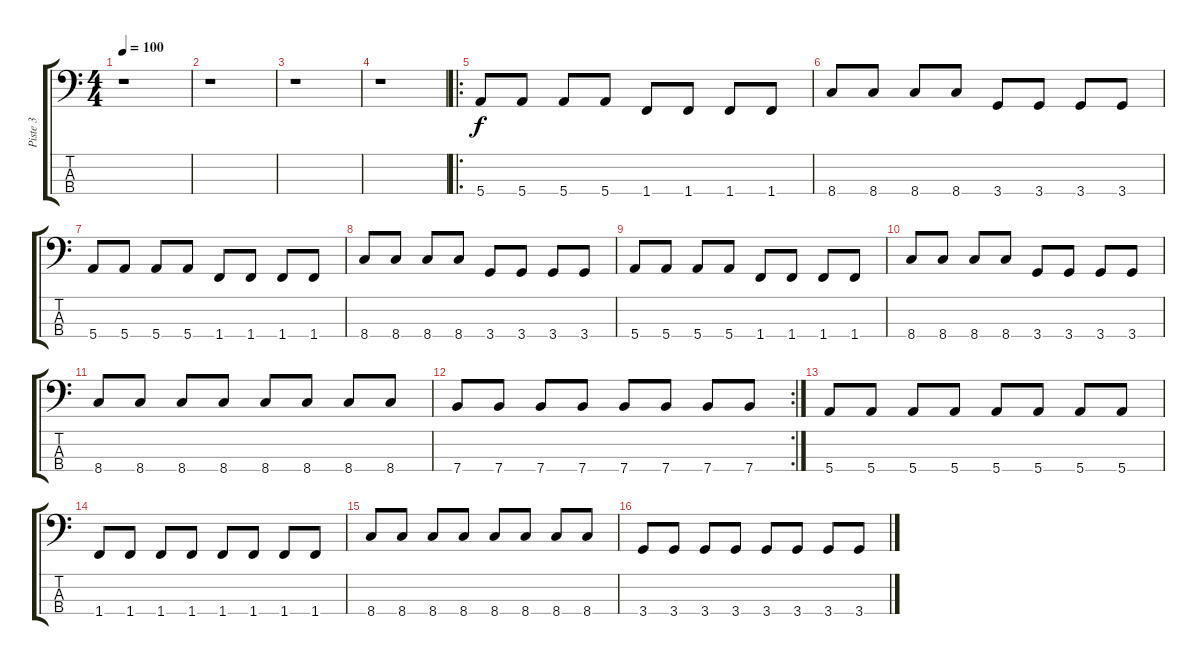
\track ("Piste 3" "Piste 3") {instrument electricbassfinger}
\staff {score tabs}
\tuning (G2 D2 A1 E1) {hide}
\ts (4 4)
\tempo 100
\clef f4
\ks c
r.1{dy f instrument electricbassfinger} |
r.1 |
r.1 |
r.1 |
\ro
5.4.8 5.4.8 5.4.8 5.4.8 1.4.8 1.4.8 1.4.8 1.4.8 |
8.4.8 8.4.8 8.4.8 8.4.8 3.4.8 3.4.8 3.4.8 3.4.8 |
5.4.8 5.4.8 5.4.8 5.4.8 1.4.8 1.4.8 1.4.8 1.4.8 |
8.4.8 8.4.8 8.4.8 8.4.8 3.4.8 3.4.8 3.4.8 3.4.8 |
5.4.8 5.4.8 5.4.8 5.4.8 1.4.8 1.4.8 1.4.8 1.4.8 |
8.4.8 8.4.8 8.4.8 8.4.8 3.4.8 3.4.8 3.4.8 3.4.8 |
8.4.8 8.4.8 8.4.8 8.4.8 8.4.8 8.4.8 8.4.8 8.4.8 |
\rc 2
7.4.8 7.4.8 7.4.8 7.4.8 7.4.8 7.4.8 7.4.8 7.4.8 |
5.4.8 5.4.8 5.4.8 5.4.8 5.4.8 5.4.8 5.4.8 5.4.8 |
1.4.8 1.4.8 1.4.8 1.4.8 1.4.8 1.4.8 1.4.8 1.4.8 |
8.4.8 8.4.8 8.4.8 8.4.8 8.4.8 8.4.8 8.4.8 8.4.8 |
3.4.8 3.4.8 3.4.8 3.4.8 3.4.8 3.4.8 3.4.8 3.4.8
